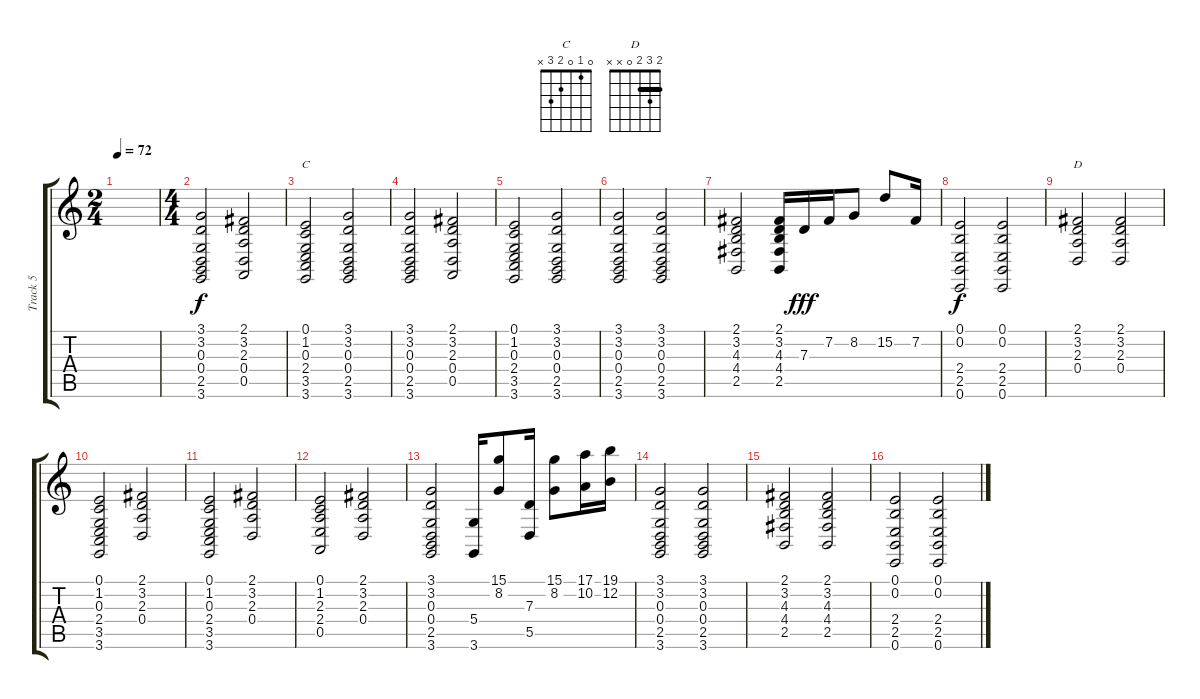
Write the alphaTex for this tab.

\track ("Track 5" "Track 5") {instrument brightacousticpiano}
\staff {score tabs}
\tuning (E4 B3 G3 D3 A2 E2) {hide}
\chord ("C" 0 1 0 2 3 x)
\chord ("D" 2 3 2 0 x x) {barre 2}
\ts (2 4)
\tempo 72
\clef g2
\ks c
|
\ts (4 4)
(3.1 3.2 0.3 0.4 2.5 3.6).2 (2.1 3.2 2.3 0.4 0.5).2 |
(0.1 1.2 0.3 2.4 3.5 3.6).2{ch "C"} (3.1 3.2 0.3 0.4 2.5 3.6).2 |
(3.1 3.2 0.3 0.4 2.5 3.6).2 (2.1 3.2 2.3 0.4 0.5).2 |
(0.1 1.2 0.3 2.4 3.5 3.6).2 (3.1 3.2 0.3 0.4 2.5 3.6).2 |
(3.1 3.2 0.3 0.4 2.5 3.6).2 (3.1 3.2 0.3 0.4 2.5 3.6).2 |
(2.1 3.2 4.3 4.4 2.5).2 (2.1 3.2 4.3 4.4 2.5).16 7.3.16{dy fff} 7.2.16 8.2.8 15.2.8 7.2.16 |
(0.1 0.2 2.4 2.5 0.6).2{dy f} (0.1 0.2 2.4 2.5 0.6).2 |
(2.1 3.2 2.3 0.4).2{ch "D"} (2.1 3.2 2.3 0.4).2 |
(0.1 1.2 0.3 2.4 3.5 3.6).2 (2.1 3.2 2.3 0.4).2 |
(0.1 1.2 0.3 2.4 3.5 3.6).2 (2.1 3.2 2.3 0.4).2 |
(0.1 1.2 2.3 2.4 0.5).2 (2.1 3.2 2.3 0.4).2 |
(3.1 3.2 0.3 0.4 2.5 3.6).2 (5.4 3.6).16 (15.1 8.2).8 (7.3 5.5).16 (15.1 8.2).8 (17.1 10.2).16 (19.1 12.2).16 |
(3.1 3.2 0.3 0.4 2.5 3.6).2 (3.1 3.2 0.3 0.4 2.5 3.6).2 |
(2.1 3.2 4.3 4.4 2.5).2 (2.1 3.2 4.3 4.4 2.5).2 |
(0.1 0.2 2.4 2.5 0.6).2 (0.1 0.2 2.4 2.5 0.6).2
